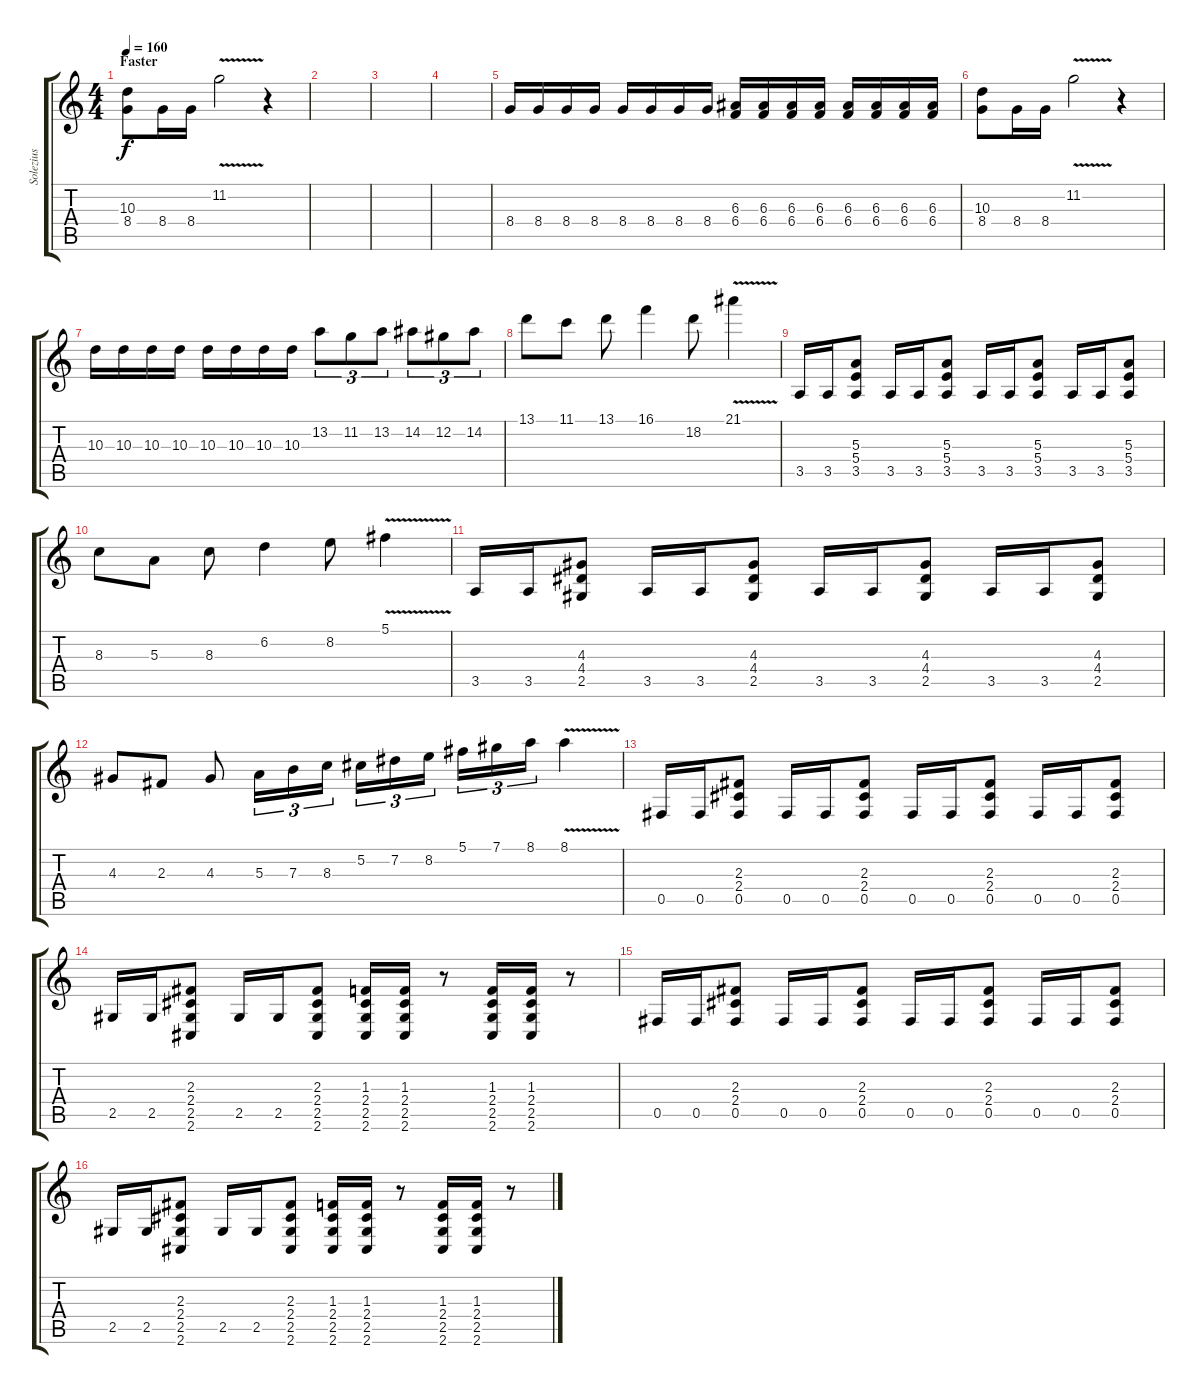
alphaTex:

\track ("Solezius" "Solezius") {instrument distortionguitar}
\staff {score tabs}
\tuning (Db4 Ab3 E3 B2 Gb2 B1) {hide}
\ts (4 4)
\section ("" "Faster")
\tempo 160
\clef g2
\ks c
(10.3 8.4).8{dy f} 8.4.16 8.4.16 11.2{v}.2 r.4 |
|
|
|
8.4.16 8.4.16 8.4.16 8.4.16 8.4.16 8.4.16 8.4.16 8.4.16 (6.3 6.4).16 (6.3 6.4).16 (6.3 6.4).16 (6.3 6.4).16 (6.3 6.4).16 (6.3 6.4).16 (6.3 6.4).16 (6.3 6.4).16 |
(10.3 8.4).8 8.4.16 8.4.16 11.2{v}.2 r.4 |
10.3.16 10.3.16 10.3.16 10.3.16 10.3.16 10.3.16 10.3.16 10.3.16 13.2.8{tu (3 2)} 11.2.8{tu (3 2)} 13.2.8{tu (3 2)} 14.2.8{tu (3 2)} 12.2.8{tu (3 2)} 14.2.8{tu (3 2)} |
13.1.8 11.1.8 13.1.8 16.1.4 18.2.8 21.1{v}.4 |
3.5.16 3.5.16 (5.3 5.4 3.5).8 3.5.16 3.5.16 (5.3 5.4 3.5).8 3.5.16 3.5.16 (5.3 5.4 3.5).8 3.5.16 3.5.16 (5.3 5.4 3.5).8 |
8.3.8 5.3.8 8.3.8 6.2.4 8.2.8 5.1{v}.4 |
3.5.16 3.5.16 (4.3 4.4 2.5).8 3.5.16 3.5.16 (4.3 4.4 2.5).8 3.5.16 3.5.16 (4.3 4.4 2.5).8 3.5.16 3.5.16 (4.3 4.4 2.5).8 |
4.3.8 2.3.8 4.3.8 5.3.16{tu (3 2)} 7.3.16{tu (3 2)} 8.3.16{tu (3 2)} 5.2.16{tu (3 2)} 7.2.16{tu (3 2)} 8.2.16{tu (3 2)} 5.1.16{tu (3 2)} 7.1.16{tu (3 2)} 8.1.16{tu (3 2)} 8.1{v}.4 |
0.5.16 0.5.16 (2.3 2.4 0.5).8 0.5.16 0.5.16 (2.3 2.4 0.5).8 0.5.16 0.5.16 (2.3 2.4 0.5).8 0.5.16 0.5.16 (2.3 2.4 0.5).8 |
2.5.16 2.5.16 (2.3 2.4 2.5 2.6).8 2.5.16 2.5.16 (2.3 2.4 2.5 2.6).8 (1.3 2.4 2.5 2.6).16 (1.3 2.4 2.5 2.6).16 r.8 (1.3 2.4 2.5 2.6).16 (1.3 2.4 2.5 2.6).16 r.8 |
0.5.16 0.5.16 (2.3 2.4 0.5).8 0.5.16 0.5.16 (2.3 2.4 0.5).8 0.5.16 0.5.16 (2.3 2.4 0.5).8 0.5.16 0.5.16 (2.3 2.4 0.5).8 |
2.5.16 2.5.16 (2.3 2.4 2.5 2.6).8 2.5.16 2.5.16 (2.3 2.4 2.5 2.6).8 (1.3 2.4 2.5 2.6).16 (1.3 2.4 2.5 2.6).16 r.8 (1.3 2.4 2.5 2.6).16 (1.3 2.4 2.5 2.6).16 r.8
